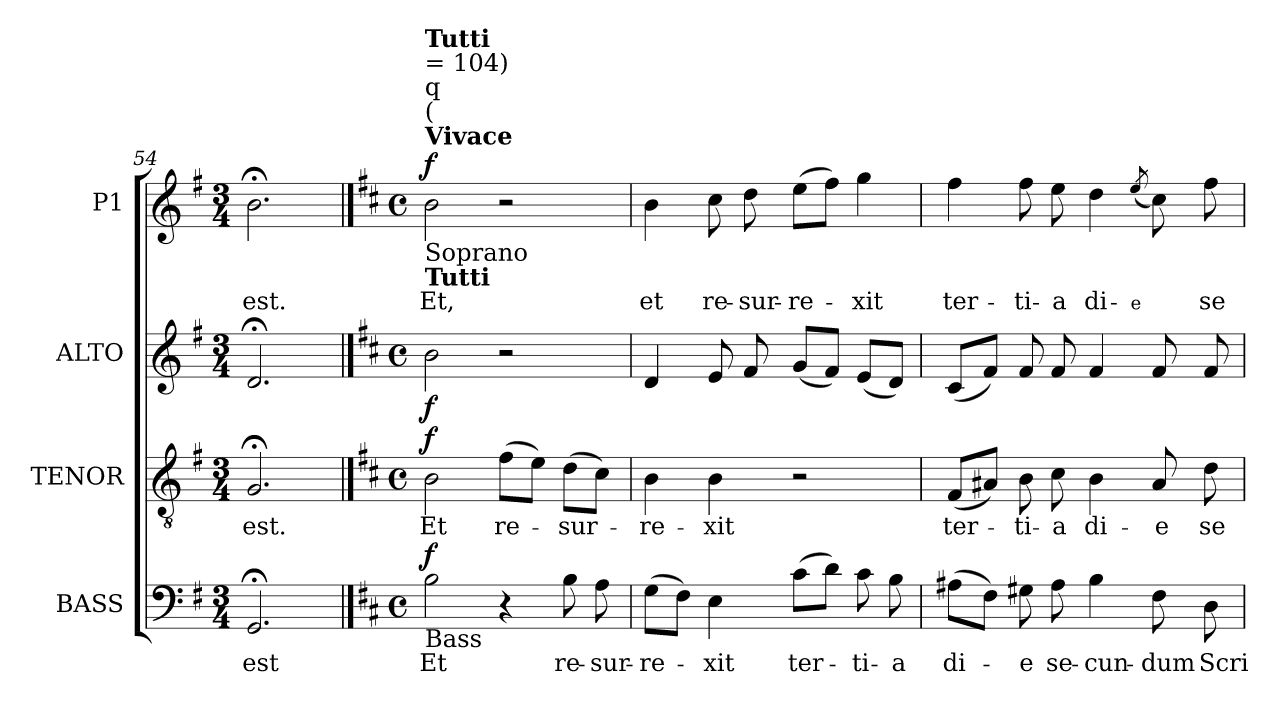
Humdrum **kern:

**kern	**text	**dynam	**kern	**text	**dynam	**kern	**dynam	**kern	**text	**dynam
*part4	*part4	*part4	*part3	*part3	*part3	*part2	*part2	*part1	*part1	*part1
*staff4	*staff4	*staff4	*staff3	*staff3	*staff3	*staff2	*staff2	*staff1	*staff1	*staff1
*I"BASS	*	*	*I"TENOR	*	*	*I"ALTO	*	*I"P1	*	*
*clefF4	*	*	*clefGv2	*	*	*clefG2	*	*clefG2	*	*
*	*	*	*ITrd7c12	*	*	*	*	*	*	*
*k[f#]	*	*	*k[f#]	*	*	*k[f#]	*	*k[f#]	*	*
*G:	*	*	*G:	*	*	*G:	*	*G:	*	*
*M3/4	*	*	*M3/4	*	*	*M3/4	*	*M3/4	*	*
=54	=54	=54	=54	=54	=54	=54	=54	=54	=54	=54
!	!LO:LY:b:color=#000000	!	!	!	!	!	!	!	!	!
!	!	!	!	!LO:LY:b:color=#000000	!	!	!	!	!	!
!	!	!	!	!	!	!	!	!	!LO:LY:b:color=#000000	!
2.GG;i/	est	.	2.GG;i/	est.	.	2.d;i/	.	2.b;i\	est.	.
!!LO:PB:g=z
==1	==1	==1	==1	==1	==1	==1	==1	==1	==1	==1
*k[f#c#]	*	*	*k[f#c#]	*	*	*k[f#c#]	*	*k[f#c#]	*	*
*D:	*	*	*D:	*	*	*D:	*	*D:	*	*
*M4/4	*	*	*M4/4	*	*	*M4/4	*	*M4/4	*	*
*met(c)	*	*	*met(c)	*	*	*met(c)	*	*met(c)	*	*
!	!LO:LY:b:color=#000000	!	!	!	!	!	!	!	!	!
!	!	!	!	!LO:LY:b:color=#000000	!	!	!	!	!	!
!	!	!	!	!	!	!	!	!LO:TX:b:t=Soprano	!	!
!	!	!	!	!	!	!	!	!LO:TX:b:B:t=Tutti	!	!
!	!	!	!	!	!	!	!	!LO:TX:a:B:t=Vivace	!	!
!	!	!	!	!	!	!	!	!LO:TX:t=(	!	!
!	!	!	!	!	!	!	!	!LO:TX:t=q	!	!
!	!	!	!	!	!	!	!	!LO:TX:t== 104)	!	!
!	!	!	!	!	!	!	!	!LO:TX:a:B:t=Tutti	!	!
!LO:TX:b:t=Bass	!	!	!	!	!	!	!	!	!	!
!	!	!	!	!	!	!	!	!	!LO:LY:b:color=#000000	!
2Bi\	Et	f	2BBi\	Et	f	2bi\	f	2bi\	Et,	f
!	!	!	!	!LO:LY:b:color=#000000	!	!	!	!	!	!
4r	.	.	(8F#i\L	re-	.	2r	.	2r	.	.
.	.	.	8Ei\J)	.	.	.	.	.	.	.
!	!LO:LY:b:color=#000000	!	!	!	!	!	!	!	!	!
!	!	!	!	!LO:LY:b:color=#000000	!	!	!	!	!	!
8Bi\	re-	.	(8Di\L	-sur-	.	.	.	.	.	.
!	!LO:LY:b:color=#000000	!	!	!	!	!	!	!	!	!
8Ai\	-sur-	.	8C#i\J)	.	.	.	.	.	.	.
=2	=2	=2	=2	=2	=2	=2	=2	=2	=2	=2
!	!LO:LY:b:color=#000000	!	!	!	!	!	!	!	!	!
!	!	!	!	!LO:LY:b:color=#000000	!	!	!	!	!	!
!	!	!	!	!	!	!	!	!	!LO:LY:b:color=#000000	!
(8Gi\L	-re-	.	4BBi\	-re-	.	4di/	.	4bi\	et	.
8F#i\J)	.	.	.	.	.	.	.	.	.	.
!	!LO:LY:b:color=#000000	!	!	!	!	!	!	!	!	!
!	!	!	!	!LO:LY:b:color=#000000	!	!	!	!	!	!
!	!	!	!	!	!	!	!	!	!LO:LY:b:color=#000000	!
4Ei\	-xit	.	4BBi\	-xit	.	8ei/	.	8cc#i\	re-	.
!	!	!	!	!	!	!	!	!	!LO:LY:b:color=#000000	!
.	.	.	.	.	.	8f#i/	.	8ddi\	-sur-	.
!	!LO:LY:b:color=#000000	!	!	!	!	!	!	!	!	!
!	!	!	!	!	!	!	!	!	!LO:LY:b:color=#000000	!
(8c#i\L	ter-	.	2r	.	.	(8gi/L	.	(8eei\L	-re-	.
8di\J)	.	.	.	.	.	8f#i/J)	.	8ff#i\J)	.	.
!	!LO:LY:b:color=#000000	!	!	!	!	!	!	!	!	!
!	!	!	!	!	!	!	!	!	!LO:LY:b:color=#000000	!
8c#i\	-ti-	.	.	.	.	(8ei/L	.	4ggi\	-xit	.
!	!LO:LY:b:color=#000000	!	!	!	!	!	!	!	!	!
8Bi\	-a	.	.	.	.	8di/J)	.	.	.	.
=3	=3	=3	=3	=3	=3	=3	=3	=3	=3	=3
!	!LO:LY:b:color=#000000	!	!	!	!	!	!	!	!	!
!	!	!	!	!LO:LY:b:color=#000000	!	!	!	!	!	!
!	!	!	!	!	!	!	!	!	!LO:LY:b:color=#000000	!
(8A#Xi\L	di-	.	(8FF#i/L	ter-	.	(8c#i/L	.	4ff#i\	ter-	.
8F#i\J)	.	.	8AA#Xi/J)	.	.	8f#i/J)	.	.	.	.
!	!LO:LY:b:color=#000000	!	!	!	!	!	!	!	!	!
!	!	!	!	!LO:LY:b:color=#000000	!	!	!	!	!	!
!	!	!	!	!	!	!	!	!	!LO:LY:b:color=#000000	!
8G#Xi\	-e	.	8BBi\	-ti-	.	8f#i/	.	8ff#i\	-ti-	.
!	!LO:LY:b:color=#000000	!	!	!	!	!	!	!	!	!
!	!	!	!	!LO:LY:b:color=#000000	!	!	!	!	!	!
!	!	!	!	!	!	!	!	!	!LO:LY:b:color=#000000	!
8A#i\	se-	.	8C#i\	-a	.	8f#i/	.	8eei\	-a	.
!	!LO:LY:b:color=#000000	!	!	!	!	!	!	!	!	!
!	!	!	!	!LO:LY:b:color=#000000	!	!	!	!	!	!
!	!	!	!	!	!	!	!	!	!LO:LY:b:color=#000000	!
4Bi\	-cun-	.	4BBi\	di-	.	4f#i/	.	4ddi\	di-	.
!	!	!	!	!	!	!	!	!	!LO:LY:b:color=#000000	!
.	.	.	.	.	.	.	.	(8qeei/	-e	.
!	!LO:LY:b:color=#000000	!	!	!	!	!	!	!	!	!
!	!	!	!	!LO:LY:b:color=#000000	!	!	!	!	!	!
8F#i\	-dum	.	8AA#i/	-e	.	8f#i/	.	8cc#i\)	.	.
!	!LO:LY:b:color=#000000	!	!	!	!	!	!	!	!	!
!	!	!	!	!LO:LY:b:color=#000000	!	!	!	!	!	!
!	!	!	!	!	!	!	!	!	!LO:LY:b:color=#000000	!
8Di\	Scri-	.	8Di\	se-	.	8f#i/	.	8ff#i\	se-	.
=	=	=	=	=	=	=	=	=	=	=
*-	*-	*-	*-	*-	*-	*-	*-	*-	*-	*-
